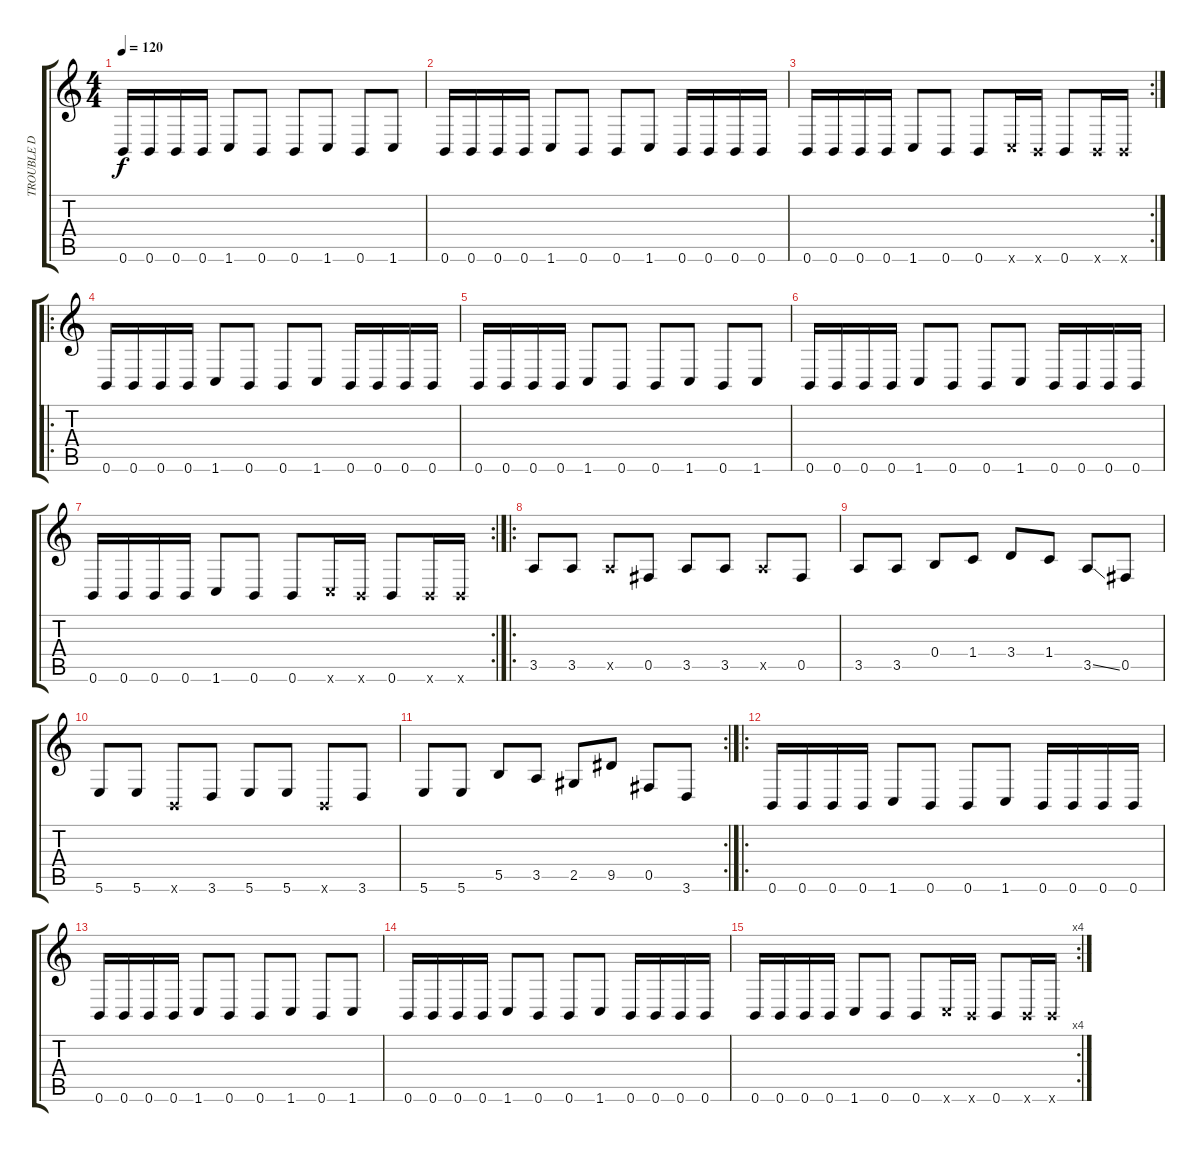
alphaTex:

\track ("TROUBLE D" "TROUBLE D") {instrument electricbassfinger}
\staff {score tabs}
\tuning (Db4 Ab3 E3 B2 Gb2 B1) {hide}
\ts (4 4)
\tempo 120
\clef g2
\ks c
0.6.16{dy f} 0.6.16 0.6.16 0.6.16 1.6.8 0.6.8 0.6.8 1.6.8 0.6.8 1.6.8 |
0.6.16 0.6.16 0.6.16 0.6.16 1.6.8 0.6.8 0.6.8 1.6.8 0.6.16 0.6.16 0.6.16 0.6.16 |
\rc 2
0.6.16 0.6.16 0.6.16 0.6.16 1.6.8 0.6.8 0.6.8 1.6{x}.16 0.6{x}.16 0.6.8 0.6{x}.16 0.6{x}.16 |
\ro
0.6.16 0.6.16 0.6.16 0.6.16 1.6.8 0.6.8 0.6.8 1.6.8 0.6.16 0.6.16 0.6.16 0.6.16 |
0.6.16 0.6.16 0.6.16 0.6.16 1.6.8 0.6.8 0.6.8 1.6.8 0.6.8 1.6.8 |
0.6.16 0.6.16 0.6.16 0.6.16 1.6.8 0.6.8 0.6.8 1.6.8 0.6.16 0.6.16 0.6.16 0.6.16 |
\rc 2
0.6.16 0.6.16 0.6.16 0.6.16 1.6.8 0.6.8 0.6.8 1.6{x}.16 0.6{x}.16 0.6.8 0.6{x}.16 0.6{x}.16 |
\ro
3.5.8 3.5.8 3.5{x}.8 0.5.8 3.5.8 3.5.8 3.5{x}.8 0.5.8 |
3.5.8 3.5.8 0.4.8 1.4.8 3.4.8 1.4.8 3.5{ss}.8 0.5.8 |
5.6.8 5.6.8 0.6{x}.8 3.6.8 5.6.8 5.6.8 0.6{x}.8 3.6.8 |
\rc 2
5.6.8 5.6.8 5.5.8 3.5.8 2.5.8 9.5.8 0.5.8 3.6.8 |
\ro
0.6.16 0.6.16 0.6.16 0.6.16 1.6.8 0.6.8 0.6.8 1.6.8 0.6.16 0.6.16 0.6.16 0.6.16 |
0.6.16 0.6.16 0.6.16 0.6.16 1.6.8 0.6.8 0.6.8 1.6.8 0.6.8 1.6.8 |
0.6.16 0.6.16 0.6.16 0.6.16 1.6.8 0.6.8 0.6.8 1.6.8 0.6.16 0.6.16 0.6.16 0.6.16 |
\rc 4
0.6.16 0.6.16 0.6.16 0.6.16 1.6.8 0.6.8 0.6.8 1.6{x}.16 0.6{x}.16 0.6.8 0.6{x}.16 0.6{x}.16
